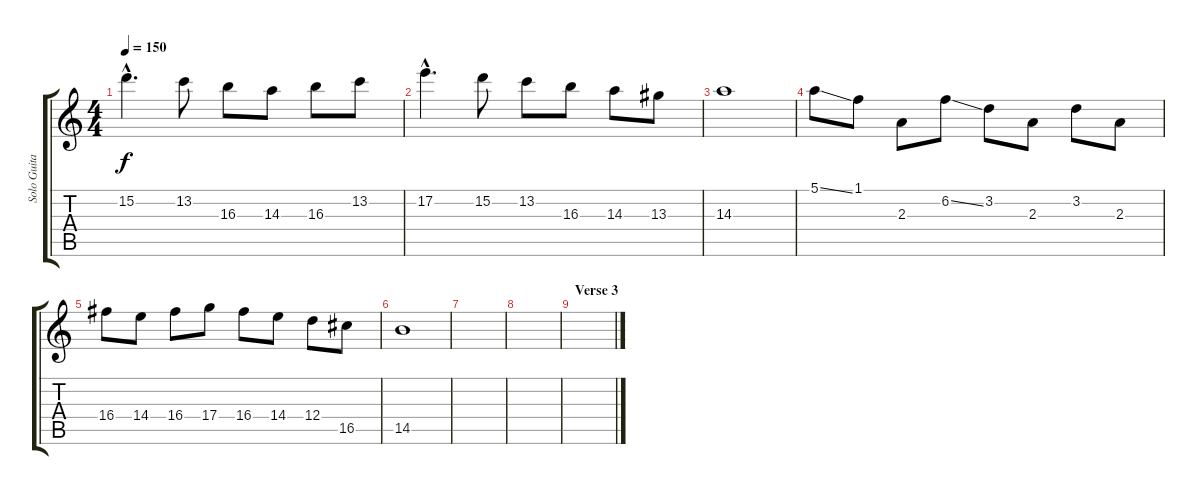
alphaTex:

\track ("Solo Guitar" "Solo Guita") {instrument distortionguitar}
\staff {score tabs}
\tuning (E4 B3 G3 D3 A2 E2) {hide}
\ts (4 4)
\tempo 150
\clef g2
\ks c
15.2{hac}.4{d dy f} 13.2.8 16.3.8 14.3.8 16.3.8 13.2.8 |
17.2{hac}.4{d} 15.2.8 13.2.8 16.3.8 14.3.8 13.3.8 |
14.3.1 |
5.1{ss}.8 1.1.8 2.3.8 6.2{ss}.8 3.2.8 2.3.8 3.2.8 2.3.8 |
16.4.8 14.4.8 16.4.8 17.4.8 16.4.8 14.4.8 12.4.8 16.5.8 |
14.5.1 |
|
|
\section ("" "Verse 3")
